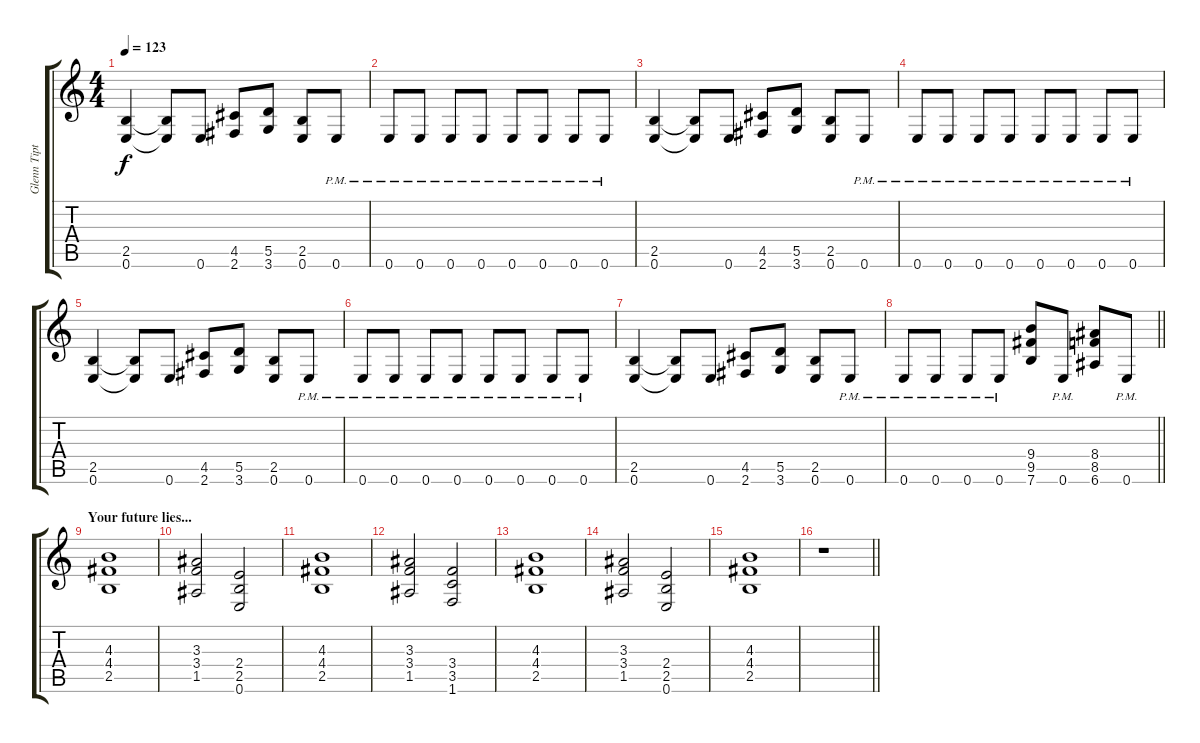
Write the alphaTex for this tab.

\track ("Glenn Tipton" "Glenn Tipt") {instrument overdrivenguitar}
\staff {score tabs}
\tuning (E4 B3 G3 D3 A2 E2) {hide}
\ts (4 4)
\tempo 123
\clef g2
\ks c
(2.5 0.6).4{dy f} (2.5{t} 0.6{t}).8 0.6.8 (4.5 2.6).8 (5.5 3.6).8 (2.5 0.6).8 0.6{pm}.8 |
0.6{pm}.8 0.6{pm}.8 0.6{pm}.8 0.6{pm}.8 0.6{pm}.8 0.6{pm}.8 0.6{pm}.8 0.6{pm}.8 |
(2.5 0.6).4 (2.5{t} 0.6{t}).8 0.6.8 (4.5 2.6).8 (5.5 3.6).8 (2.5 0.6).8 0.6{pm}.8 |
0.6{pm}.8 0.6{pm}.8 0.6{pm}.8 0.6{pm}.8 0.6{pm}.8 0.6{pm}.8 0.6{pm}.8 0.6{pm}.8 |
(2.5 0.6).4 (2.5{t} 0.6{t}).8 0.6.8 (4.5 2.6).8 (5.5 3.6).8 (2.5 0.6).8 0.6{pm}.8 |
0.6{pm}.8 0.6{pm}.8 0.6{pm}.8 0.6{pm}.8 0.6{pm}.8 0.6{pm}.8 0.6{pm}.8 0.6{pm}.8 |
(2.5 0.6).4 (2.5{t} 0.6{t}).8 0.6.8 (4.5 2.6).8 (5.5 3.6).8 (2.5 0.6).8 0.6{pm}.8 |
\barLineRight lightlight
0.6{pm}.8 0.6{pm}.8 0.6{pm}.8 0.6{pm}.8 (9.4 9.5 7.6).8 0.6{pm}.8 (8.4 8.5 6.6).8 0.6{pm}.8 |
\section ("" "Your future lies...")
(4.3 4.4 2.5).1 |
(3.3 3.4 1.5).2 (2.4 2.5 0.6).2 |
(4.3 4.4 2.5).1 |
(3.3 3.4 1.5).2 (3.4 3.5 1.6).2 |
(4.3 4.4 2.5).1 |
(3.3 3.4 1.5).2 (2.4 2.5 0.6).2 |
(4.3 4.4 2.5).1 |
\barLineRight lightlight
r.1
